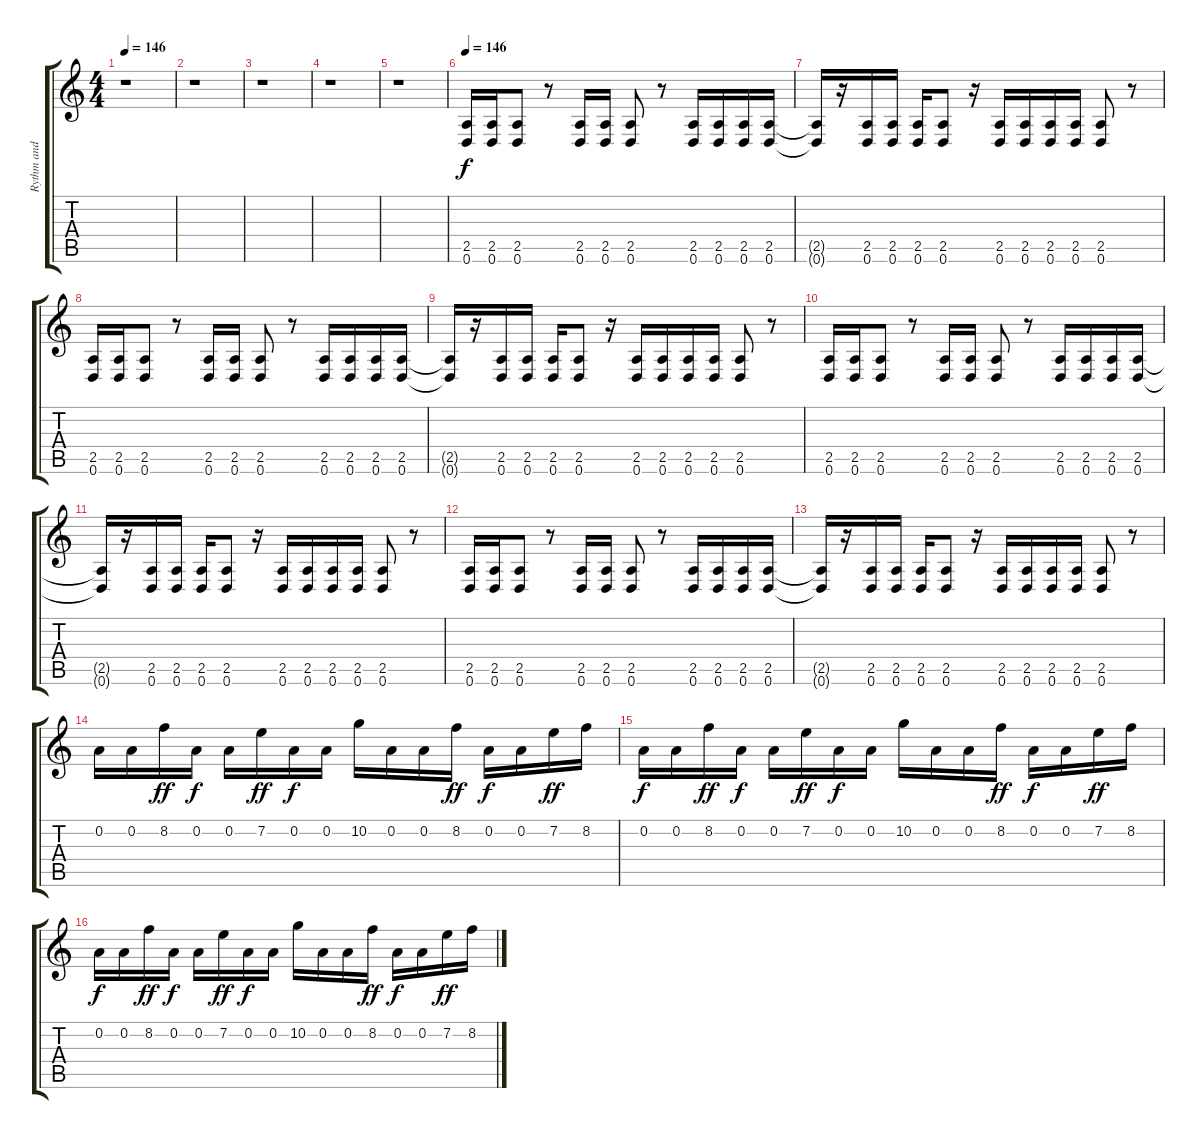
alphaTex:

\track ("Rythm and Lead Guitar" "Rythm and ") {instrument distortionguitar}
\staff {score tabs}
\tuning (D4 A3 F3 C3 G2 D2) {hide}
\ts (4 4)
\tempo 146
\clef g2
\ks c
r.1{dy f} |
r.1 |
r.1 |
r.1 |
r.1 |
\tempo 146
(2.5 0.6).16 (2.5 0.6).16 (2.5 0.6).8 r.8 (2.5 0.6).16 (2.5 0.6).16 (2.5 0.6).8 r.8 (2.5 0.6).16 (2.5 0.6).16 (2.5 0.6).16 (2.5 0.6).16 |
(2.5{t} 0.6{t}).16 r.16 (2.5 0.6).16 (2.5 0.6).16 (2.5 0.6).16 (2.5 0.6).8 r.16 (2.5 0.6).16 (2.5 0.6).16 (2.5 0.6).16 (2.5 0.6).16 (2.5 0.6).8 r.8 |
(2.5 0.6).16 (2.5 0.6).16 (2.5 0.6).8 r.8 (2.5 0.6).16 (2.5 0.6).16 (2.5 0.6).8 r.8 (2.5 0.6).16 (2.5 0.6).16 (2.5 0.6).16 (2.5 0.6).16 |
(2.5{t} 0.6{t}).16 r.16 (2.5 0.6).16 (2.5 0.6).16 (2.5 0.6).16 (2.5 0.6).8 r.16 (2.5 0.6).16 (2.5 0.6).16 (2.5 0.6).16 (2.5 0.6).16 (2.5 0.6).8 r.8 |
(2.5 0.6).16 (2.5 0.6).16 (2.5 0.6).8 r.8 (2.5 0.6).16 (2.5 0.6).16 (2.5 0.6).8 r.8 (2.5 0.6).16 (2.5 0.6).16 (2.5 0.6).16 (2.5 0.6).16 |
(2.5{t} 0.6{t}).16 r.16 (2.5 0.6).16 (2.5 0.6).16 (2.5 0.6).16 (2.5 0.6).8 r.16 (2.5 0.6).16 (2.5 0.6).16 (2.5 0.6).16 (2.5 0.6).16 (2.5 0.6).8 r.8 |
(2.5 0.6).16 (2.5 0.6).16 (2.5 0.6).8 r.8 (2.5 0.6).16 (2.5 0.6).16 (2.5 0.6).8 r.8 (2.5 0.6).16 (2.5 0.6).16 (2.5 0.6).16 (2.5 0.6).16 |
(2.5{t} 0.6{t}).16 r.16 (2.5 0.6).16 (2.5 0.6).16 (2.5 0.6).16 (2.5 0.6).8 r.16 (2.5 0.6).16 (2.5 0.6).16 (2.5 0.6).16 (2.5 0.6).16 (2.5 0.6).8 r.8 |
0.2.16 0.2.16 8.2.16{dy ff} 0.2.16{dy f} 0.2.16 7.2.16{dy ff} 0.2.16{dy f} 0.2.16 10.2.16 0.2.16 0.2.16 8.2.16{dy ff} 0.2.16{dy f} 0.2.16 7.2.16{dy ff} 8.2.16 |
0.2.16{dy f} 0.2.16 8.2.16{dy ff} 0.2.16{dy f} 0.2.16 7.2.16{dy ff} 0.2.16{dy f} 0.2.16 10.2.16 0.2.16 0.2.16 8.2.16{dy ff} 0.2.16{dy f} 0.2.16 7.2.16{dy ff} 8.2.16 |
0.2.16{dy f} 0.2.16 8.2.16{dy ff} 0.2.16{dy f} 0.2.16 7.2.16{dy ff} 0.2.16{dy f} 0.2.16 10.2.16 0.2.16 0.2.16 8.2.16{dy ff} 0.2.16{dy f} 0.2.16 7.2.16{dy ff} 8.2.16
